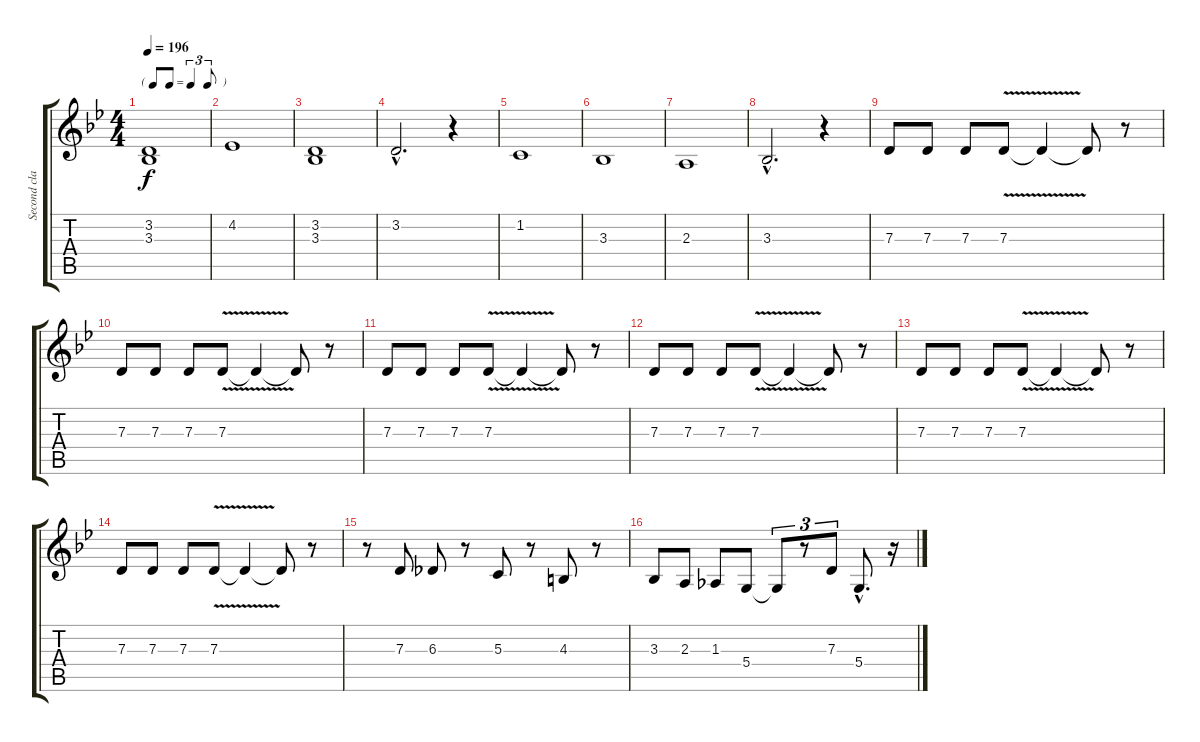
\track ("Second clarinet" "Second cla") {instrument clarinet}
\staff {score tabs}
\tuning (E4 B3 G3 D3 A2 E2) {hide}
\ts (4 4)
\tf triplet8th
\tempo 196
\clef g2
\ks gminor
(3.2 3.3).1{dy f} |
4.2.1 |
(3.2 3.3).1 |
3.2{hac}.2{d} r.4 |
1.2.1 |
3.3.1 |
2.3.1 |
3.3{hac}.2{d} r.4 |
7.3.8 7.3.8 7.3.8 7.3{v}.8 7.3{t}.4 7.3{t}.8 r.8 |
7.3.8 7.3.8 7.3.8 7.3{v}.8 7.3{t}.4 7.3{t}.8 r.8 |
7.3.8 7.3.8 7.3.8 7.3{v}.8 7.3{t}.4 7.3{t}.8 r.8 |
7.3.8 7.3.8 7.3.8 7.3{v}.8 7.3{t}.4 7.3{t}.8 r.8 |
7.3.8 7.3.8 7.3.8 7.3{v}.8 7.3{t}.4 7.3{t}.8 r.8 |
7.3.8 7.3.8 7.3.8 7.3{v}.8 7.3{t}.4 7.3{t}.8 r.8 |
r.8 7.3.8 6.3.8 r.8 5.3.8 r.8 4.3.8 r.8 |
3.3.8 2.3.8 1.3.8 5.4.8 5.4{t}.8{tu (3 2)} r.8{tu (3 2)} 7.3.8{tu (3 2)} 5.4{hac}.8{d} r.16
